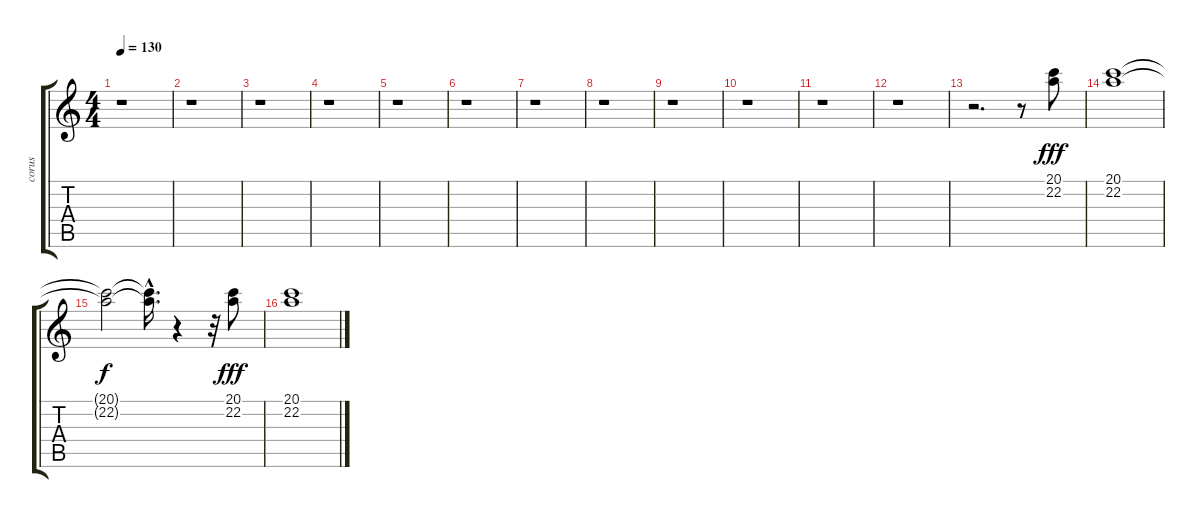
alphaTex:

\track ("corus" "corus") {instrument synthvoice}
\staff {score tabs}
\tuning (E4 B3 G3 D3 A2 E2) {hide}
\ts (4 4)
\tempo 130
\clef g2
\ks c
r.1{dy f} |
r.1 |
r.1 |
r.1 |
r.1 |
r.1 |
r.1 |
r.1 |
r.1 |
r.1 |
r.1 |
r.1 |
r.2{d} r.8 (20.1 22.2).8{dy fff} |
(20.1 22.2).1 |
(20.1{t} 22.2{t}).2{dy f} (20.1{hac t} 22.2{hac t}).16{d} r.4 r.32 (20.1 22.2).8{dy fff} |
(20.1 22.2).1
